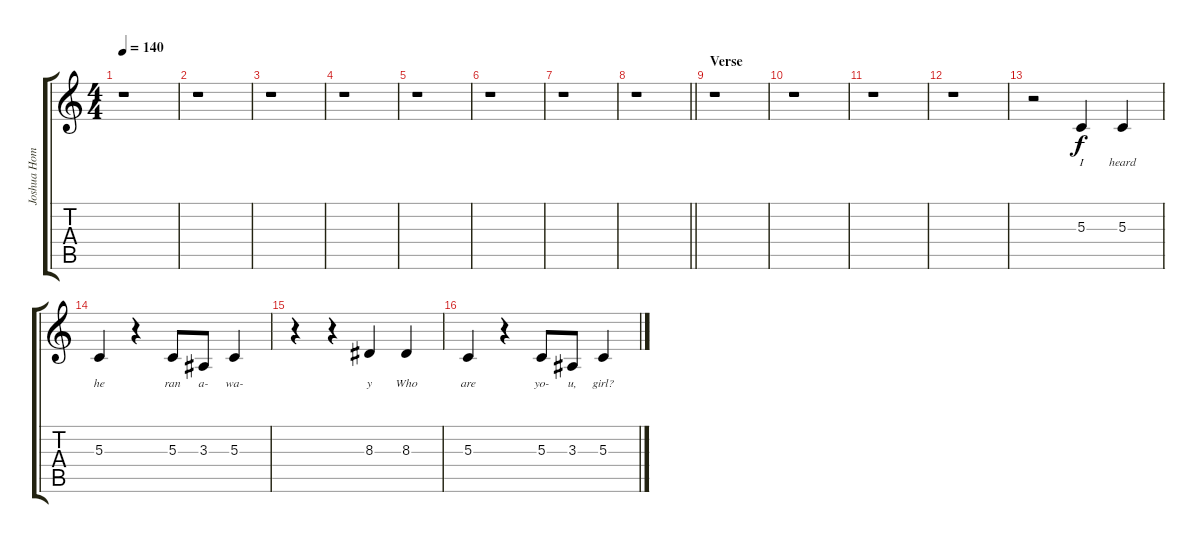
\track ("Joshua Homme - Vocals" "Joshua Hom") {instrument altosax}
\staff {score tabs}
\tuning (E4 B3 G3 D3 A2 E2) {hide}
\ts (4 4)
\tempo 140
\clef g2
\ks c
r.1{dy f} |
r.1 |
r.1 |
r.1 |
r.1 |
r.1 |
r.1 |
\barLineRight lightlight
r.1 |
\section ("" "Verse")
r.1 |
r.1 |
r.1 |
r.1 |
r.2 5.3.4{lyrics (0 "I") lyrics (1 "") lyrics (2 "") lyrics (3 "") lyrics (4 "")} 5.3.4{lyrics (0 "heard") lyrics (1 "") lyrics (2 "") lyrics (3 "") lyrics (4 "")} |
5.3.4{lyrics (0 "he") lyrics (1 "") lyrics (2 "") lyrics (3 "") lyrics (4 "")} r.4 5.3.8{lyrics (0 "ran") lyrics (1 "") lyrics (2 "") lyrics (3 "") lyrics (4 "")} 3.3.8{lyrics (0 "a-") lyrics (1 "") lyrics (2 "") lyrics (3 "") lyrics (4 "")} 5.3.4{lyrics (0 "wa-") lyrics (1 "") lyrics (2 "") lyrics (3 "") lyrics (4 "")} |
r.4 r.4 8.3.4{lyrics (0 "y") lyrics (1 "") lyrics (2 "") lyrics (3 "") lyrics (4 "")} 8.3.4{lyrics (0 "Who") lyrics (1 "") lyrics (2 "") lyrics (3 "") lyrics (4 "")} |
5.3.4{lyrics (0 "are") lyrics (1 "") lyrics (2 "") lyrics (3 "") lyrics (4 "")} r.4 5.3.8{lyrics (0 "yo-") lyrics (1 "") lyrics (2 "") lyrics (3 "") lyrics (4 "")} 3.3.8{lyrics (0 "u,") lyrics (1 "") lyrics (2 "") lyrics (3 "") lyrics (4 "")} 5.3.4{lyrics (0 "girl?") lyrics (1 "") lyrics (2 "") lyrics (3 "") lyrics (4 "")}
